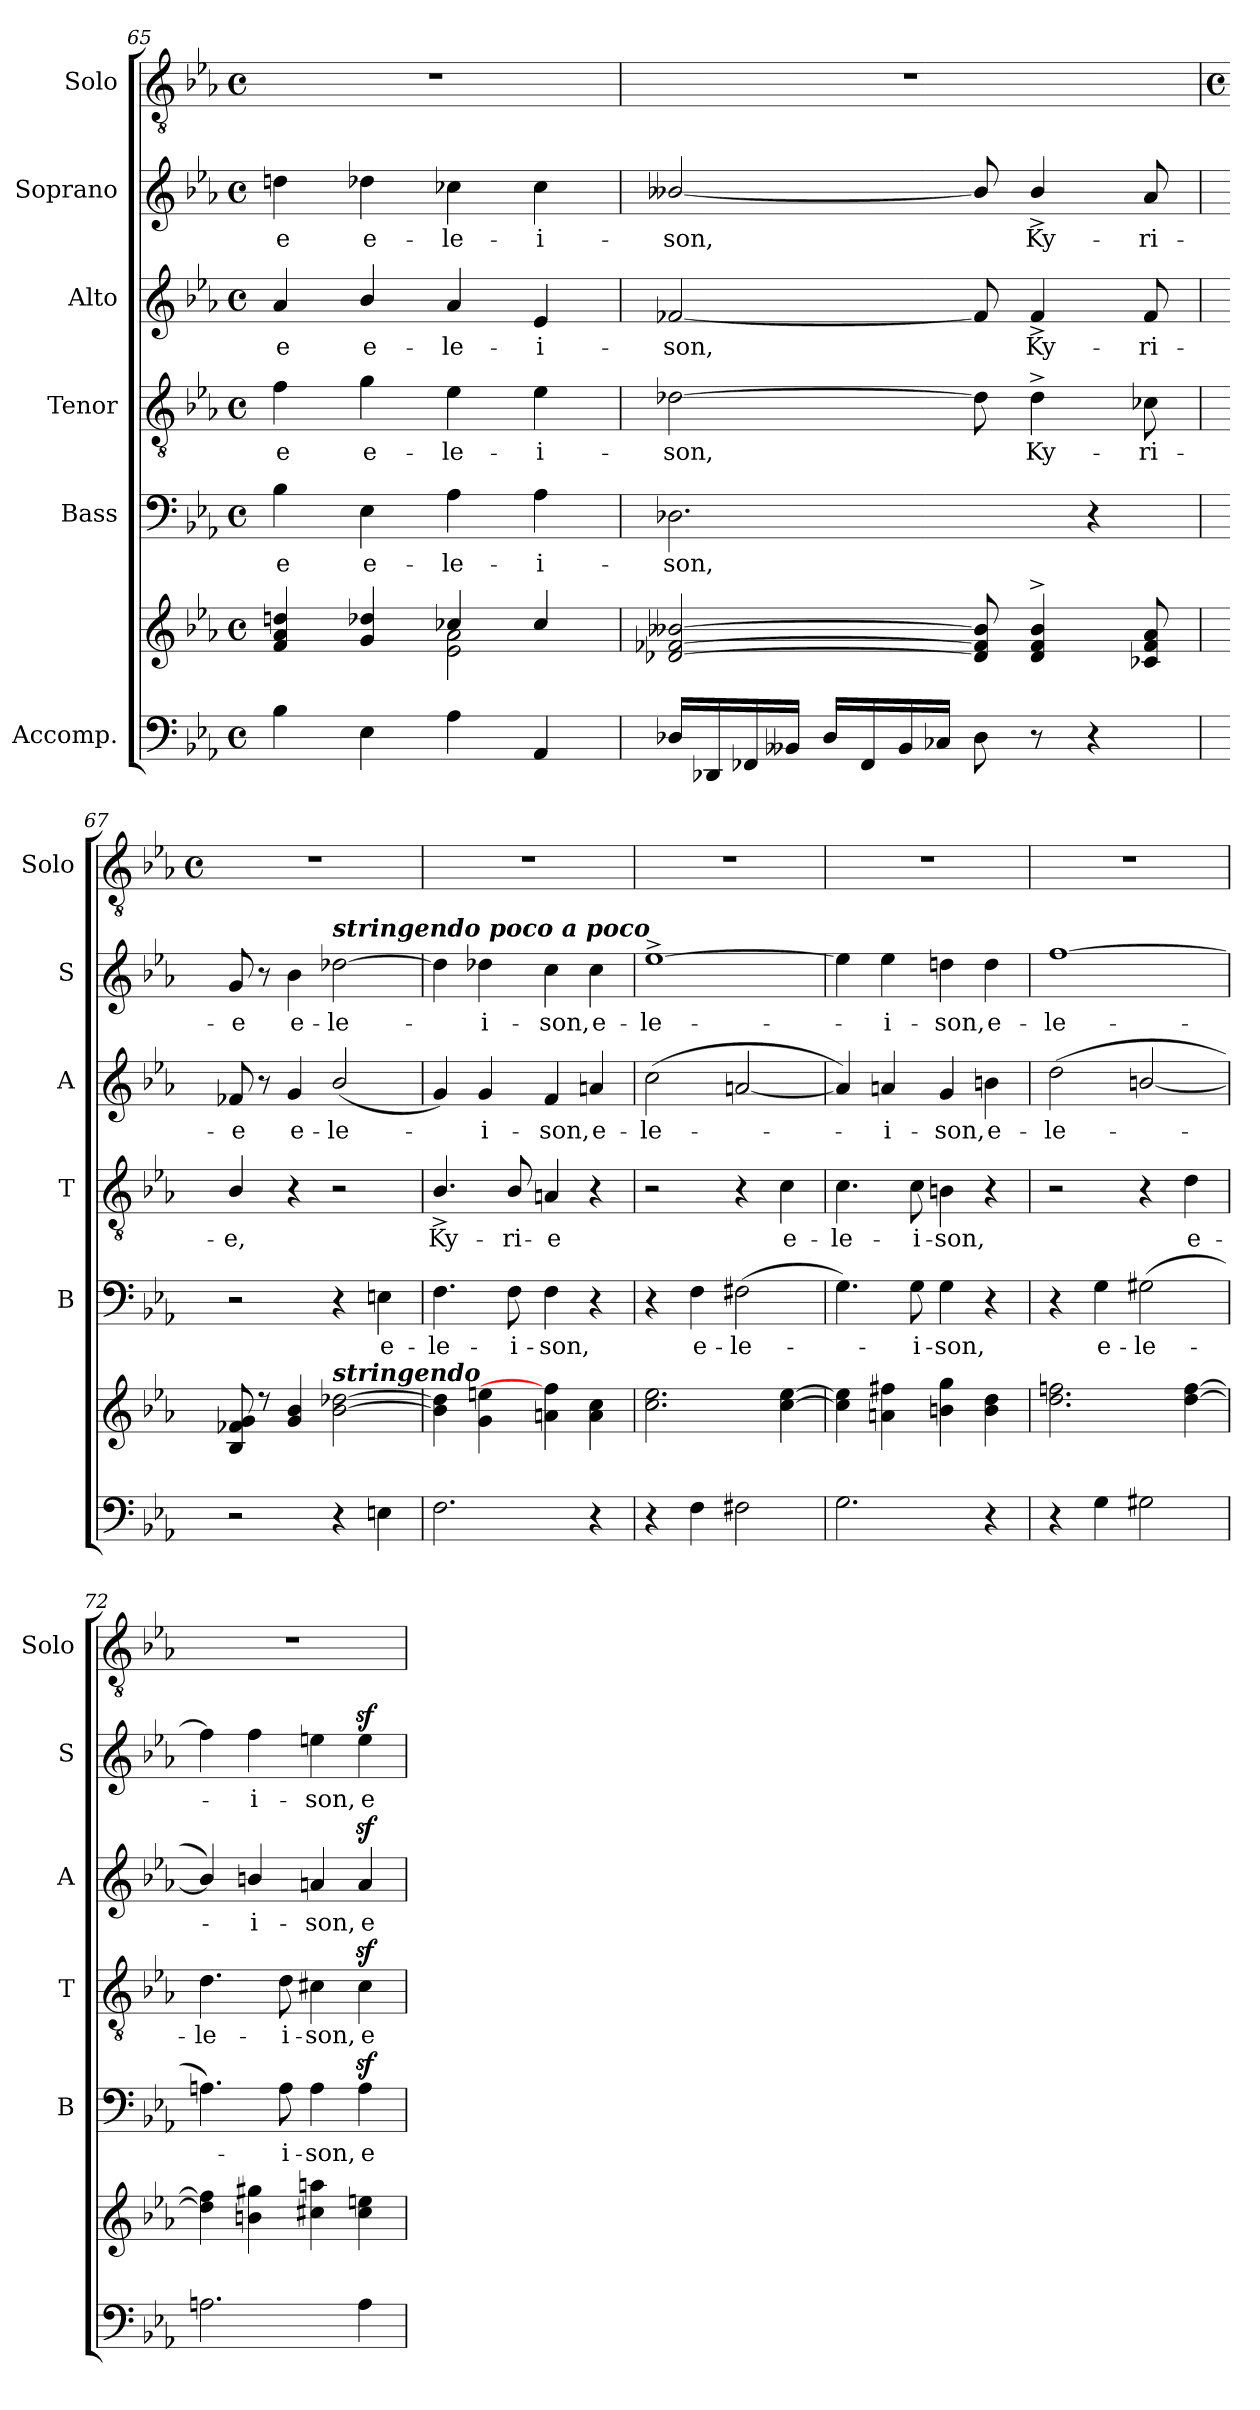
**kern	**kern	**kern	**text	**kern	**text	**kern	**text	**kern	**text	**kern
*part6	*part6	*part5	*part5	*part4	*part4	*part3	*part3	*part2	*part2	*part1
*staff7	*staff6	*staff5	*staff5	*staff4	*staff4	*staff3	*staff3	*staff2	*staff2	*staff1
*I"Accomp.	*	*I"Bass	*	*I"Tenor	*	*I"Alto	*	*I"Soprano	*	*I"Solo
*	*	*I'B	*	*I'T	*	*I'A	*	*I'S	*	*I'Solo
*clefF4	*clefG2	*clefF4	*	*clefGv2	*	*clefG2	*	*clefG2	*	*clefGv2
*k[b-e-a-]	*k[b-e-a-]	*k[b-e-a-]	*	*k[b-e-a-]	*	*k[b-e-a-]	*	*k[b-e-a-]	*	*k[b-e-a-]
*E-:	*E-:	*E-:	*	*E-:	*	*E-:	*	*E-:	*	*E-:
*M4/4	*M4/4	*M4/4	*	*M4/4	*	*M4/4	*	*M4/4	*	*M4/4
*met(c)	*met(c)	*met(c)	*	*met(c)	*	*met(c)	*	*met(c)	*	*met(c)
=65	=65	=65	=65	=65	=65	=65	=65	=65	=65	=65
*	*^	*	*	*	*	*	*	*	*	*
!	!	!	!	!LO:LY:b	!	!LO:LY:b	!	!LO:LY:b	!	!LO:LY:b	!
4B-\	4f/ 4a-/ 4ddn/	2ryy	4B-\	-e	4f\	-e	4a-/	-e	4ddn\	-e	1r
!	!	!	!	!LO:LY:b	!	!LO:LY:b	!	!LO:LY:b	!	!LO:LY:b	!
4E-\	4g/ 4dd-X/	.	4E-\	e-	4g\	e-	4b-/	e-	4dd-X\	e-	.
!	!	!	!	!LO:LY:b	!	!LO:LY:b	!	!LO:LY:b	!	!LO:LY:b	!
4A-\	4cc-X/	2e-\ 2a-\	4A-\	-le-	4e-\	-le-	4a-/	-le-	4cc-X\	-le-	.
!	!	!	!	!LO:LY:b	!	!LO:LY:b	!	!LO:LY:b	!	!LO:LY:b	!
4AA-/	4cc-/	.	4A-\	-i-	4e-\	-i-	4e-/	-i-	4cc-\	-i-	.
!!LO:LB:g=z
=66	=66	=66	=66	=66	=66	=66	=66	=66	=66	=66	=66
!	!	!	!	!LO:LY:b	!	!LO:LY:b	!	!LO:LY:b	!	!LO:LY:b	!
16D-X/LL	[2d-X/ [2f-X/ [2b--X/	1ryy	2.D-X\	-son,	[2d-X\	-son,	[2f-X/	-son,	[2b--X/	-son,	1r
16DD-X/	.	.	.	.	.	.	.	.	.	.	.
16FF-X/	.	.	.	.	.	.	.	.	.	.	.
16BB--X/JJ	.	.	.	.	.	.	.	.	.	.	.
16D-/LL	.	.	.	.	.	.	.	.	.	.	.
16FF-/	.	.	.	.	.	.	.	.	.	.	.
16BB--/	.	.	.	.	.	.	.	.	.	.	.
16C-X/JJ	.	.	.	.	.	.	.	.	.	.	.
8D-\	8d-/] 8f-/] 8b--/]	.	.	.	8d-\]	.	8f-/]	.	8b--/]	.	.
!	!	!	!	!	!	!LO:LY:b	!	!LO:LY:b	!	!LO:LY:b	!
8r	4d-/^ 4f-/^ 4b--/^	.	.	.	4d-^\	Ky-	4f-^/	Ky-	4b--^/	Ky-	.
4r	.	.	4r	.	.	.	.	.	.	.	.
!	!	!	!	!	!	!LO:LY:b	!	!LO:LY:b	!	!LO:LY:b	!
.	8c-X/ 8f-/ 8a-/	.	.	.	8c-X\	-ri-	8f-/	-ri-	8a-/	-ri-	.
!!LO:PB:g=z
=67	=67	=67	=67	=67	=67	=67	=67	=67	=67	=67	=67
*	*	*	*	*	*	*	*	*	*	*	*M4/4
*	*	*	*	*	*	*	*	*	*	*	*met(c)
!	!	!	!	!	!	!LO:LY:b	!	!LO:LY:b	!	!LO:LY:b	!
*	*	*	*	*	*	*	*	*	*	*	*^
*	*	*	*	*	*	*	*	*	*	*	*	*^
2r	8B-/ 8f-X/ 8g/	1ryy	2r	.	4B-/	-e,	8f-X/	-e	8g/	-e	1r	4ryy	2ryy
.	8r	.	.	.	.	.	8r	.	8r	.	.	.	.
*	*	*	*	*	*	*	*	*	*	*	*MM80	*	*
!	!	!	!	!	!	!	!	!LO:LY:b	!	!LO:LY:b	!	!	!
.	4g/ 4b-/	.	.	.	4r	.	4g/	e-	4b-\	e-	.	2.ryy	.
*	*	*	*	*	*	*	*	*	*	*	*MM80	*	*
!	!	!	!	!	!	!	!	!	!LO:TX:a:Bi:t=stringendo poco a poco	!	!	!	!
!	!LO:TX:a:Bi:t=stringendo	!	!	!	!	!	!	!	!	!	!	!	!
!	!	!	!	!	!	!	!	!LO:LY:b	!	!LO:LY:b	!	!	!
4r	[2b-\ [2dd-X\	.	4r	.	2r	.	(<2b-/	-le-	[2dd-X\	-le-	.	.	2ryy
!	!	!	!	!LO:LY:b	!	!	!	!	!	!	!	!	!
4En\	.	.	4En\	e-	.	.	.	.	.	.	.	.	.
*	*	*	*	*	*	*	*	*	*	*	*v	*v	*v
=68	=68	=68	=68	=68	=68	=68	=68	=68	=68	=68	=68
*	*	*	*	*	*	*	*	*	*	*	*MM81
*	*	*	*	*	*	*	*	*	*	*	*^
*	*	*	*	*	*	*	*	*	*	*	*	*^
!	!	!	!	!LO:LY:b	!	!LO:LY:b	!	!	!	!	!	!	!
*	*	*	*	*	*	*	*	*	*	*	*	*	*^
2.F\	4b-\] 4dd-\]	1ryy	4.F\	-le-	4.B-^/	Ky-	4g/)	.	4dd-\]	.	1r	4ryy	2ryy	2.ryy
*	*	*	*	*	*	*	*	*	*	*	*MM81	*	*	*
!	!	!	!	!	!	!	!	!LO:LY:b	!	!LO:LY:b	!	!	!	!
.	4g\ 4een\	.	.	.	.	.	4g/	i-	4dd-X\	i-	.	2.ryy	.	.
!	!	!	!	!LO:LY:b	!	!LO:LY:b	!	!	!	!	!	!	!	!
.	.	.	8F\	-i-	8B-/	-ri-	.	.	.	.	.	.	.	.
*	*	*	*	*	*	*	*	*	*	*	*MM82	*	*	*
!	!	!	!	!LO:LY:b	!	!LO:LY:b	!	!LO:LY:b	!	!LO:LY:b	!	!	!	!
.	4an\ 4ff\]	.	4F\	-son,	4An/	-e	4f/	-son,	4cc\	-son,	.	.	2ryy	.
*	*	*	*	*	*	*	*	*	*	*	*MM82	*	*	*
!	!	!	!	!	!	!	!	!LO:LY:b	!	!LO:LY:b	!	!	!	!
4r	4a\ 4cc\	.	4r	.	4r	.	4an/	e-	4cc\	e-	.	.	.	4ryy
*	*	*	*	*	*	*	*	*	*	*	*v	*v	*v	*v
=69	=69	=69	=69	=69	=69	=69	=69	=69	=69	=69	=69
*	*	*	*	*	*	*	*	*	*	*	*MM83
*	*	*	*	*	*	*	*	*	*	*	*^
*	*	*	*	*	*	*	*	*	*	*	*	*^
*	*	*	*	*	*	*	*	*	*	*	*	*	*^
!	!	!	!	!	!	!	!	!LO:LY:b	!	!LO:LY:b	!	!	!	!
*	*	*	*	*	*	*	*	*	*	*	*v	*v	*v	*v
4r	2.cc\ 2.ee-\	1ryy	4r	.	2r	.	(<2cc\	-le-	[1ee-^	-le-	1r
!	!	!	!	!LO:LY:b	!	!	!	!	!	!	!
4F\	.	.	4F\	e-	.	.	.	.	.	.	.
!	!	!	!	!LO:LY:b	!	!	!	!	!	!	!
2F#X\	.	.	(>2F#X\	-le-	4r	.	[2an/	.	.	.	.
!	!	!	!	!	!	!LO:LY:b	!	!	!	!	!
.	[4cc\ [4ee-\	.	.	.	4c\	e-	.	.	.	.	.
=70	=70	=70	=70	=70	=70	=70	=70	=70	=70	=70	=70
*	*	*	*	*	*	*	*	*	*	*	*MM84
!	!	!	!	!	!	!LO:LY:b	!	!	!	!	!
*	*	*	*	*	*	*	*	*	*	*	*^
*	*	*	*	*	*	*	*	*	*	*	*	*^
*	*	*	*	*	*	*	*	*	*	*	*	*	*^
2.G\	4cc\] 4ee-\]	1ryy	4.G\)	.	4.c\	-le-	4a/])	.	4ee-\]	.	1r	4ryy	2ryy	2.ryy
*	*	*	*	*	*	*	*	*	*	*	*MM84	*	*	*
!	!	!	!	!	!	!	!	!LO:LY:b	!	!LO:LY:b	!	!	!	!
.	4an\ 4ff#X\	.	.	.	.	.	4an/	i-	4ee-\	i-	.	2.ryy	.	.
!	!	!	!	!LO:LY:b	!	!LO:LY:b	!	!	!	!	!	!	!	!
.	.	.	8G\	i-	8c\	-i-	.	.	.	.	.	.	.	.
*	*	*	*	*	*	*	*	*	*	*	*MM85	*	*	*
!	!	!	!	!LO:LY:b	!	!LO:LY:b	!	!LO:LY:b	!	!LO:LY:b	!	!	!	!
.	4bn\ 4gg\	.	4G\	-son,	4Bn\	-son,	4g/	-son,	4ddn\	-son,	.	.	2ryy	.
*	*	*	*	*	*	*	*	*	*	*	*MM85	*	*	*
!	!	!	!	!	!	!	!	!LO:LY:b	!	!LO:LY:b	!	!	!	!
4r	4b\ 4dd\	.	4r	.	4r	.	4bn\	e-	4dd\	e-	.	.	.	4ryy
*	*	*	*	*	*	*	*	*	*	*	*v	*v	*v	*v
=71	=71	=71	=71	=71	=71	=71	=71	=71	=71	=71	=71
*	*	*	*	*	*	*	*	*	*	*	*MM86
*	*	*	*	*	*	*	*	*	*	*	*^
*	*	*	*	*	*	*	*	*	*	*	*	*^
*	*	*	*	*	*	*	*	*	*	*	*	*	*^
!	!	!	!	!	!	!	!	!LO:LY:b	!	!LO:LY:b	!	!	!	!
*	*	*	*	*	*	*	*	*	*	*	*v	*v	*v	*v
4r	2.dd\ 2.ffn\	1ryy	4r	.	2r	.	(<2dd\	-le-	[1ff	-le-	1r
!	!	!	!	!LO:LY:b	!	!	!	!	!	!	!
4G\	.	.	4G\	e-	.	.	.	.	.	.	.
!	!	!	!	!LO:LY:b	!	!	!	!	!	!	!
2G#X\	.	.	(>2G#X\	-le-	4r	.	[2bn/	.	.	.	.
!	!	!	!	!	!	!LO:LY:b	!	!	!	!	!
.	[4dd\ [4ff\	.	.	.	4d\	e-	.	.	.	.	.
=72	=72	=72	=72	=72	=72	=72	=72	=72	=72	=72	=72
*	*	*	*	*	*	*	*	*	*	*	*MM87
!	!	!	!	!	!	!LO:LY:b	!	!	!	!	!
*	*	*	*	*	*	*	*	*	*	*	*^
*	*	*	*	*	*	*	*	*	*	*	*	*^
*	*	*	*	*	*	*	*	*	*	*	*	*	*^
2.An\	4dd\] 4ff\]	1ryy	4.An\)	.	4.d\	-le-	4b/])	.	4ff\]	.	1r	4ryy	2ryy	2.ryy
*	*	*	*	*	*	*	*	*	*	*	*MM87	*	*	*
!	!	!	!	!	!	!	!	!LO:LY:b	!	!LO:LY:b	!	!	!	!
.	4bn\ 4gg#X\	.	.	.	.	.	4bn/	i-	4ff\	-i-	.	2.ryy	.	.
!	!	!	!	!LO:LY:b	!	!LO:LY:b	!	!	!	!	!	!	!	!
.	.	.	8A\	i-	8d\	-i-	.	.	.	.	.	.	.	.
*	*	*	*	*	*	*	*	*	*	*	*MM88	*	*	*
!	!	!	!	!LO:LY:b	!	!LO:LY:b	!	!LO:LY:b	!	!LO:LY:b	!	!	!	!
.	4cc#X\ 4aan\	.	4A\	-son,	4c#X\	-son,	4an/	-son,	4een\	-son,	.	.	2ryy	.
*	*	*	*	*	*	*	*	*	*	*	*MM88	*	*	*
!	!	!	!	!LO:LY:b	!	!LO:LY:b	!	!LO:LY:b	!	!LO:LY:b	!	!	!	!
4A\	4cc#\ 4een\	.	4Az<\	e-	4c#z<\	e-	4az</	e-	4eez<\	e-	.	.	.	4ryy
*	*v	*v	*	*	*	*	*	*	*	*	*v	*v	*v	*v
=	=	=	=	=	=	=	=	=	=	=
*-	*-	*-	*-	*-	*-	*-	*-	*-	*-	*-
